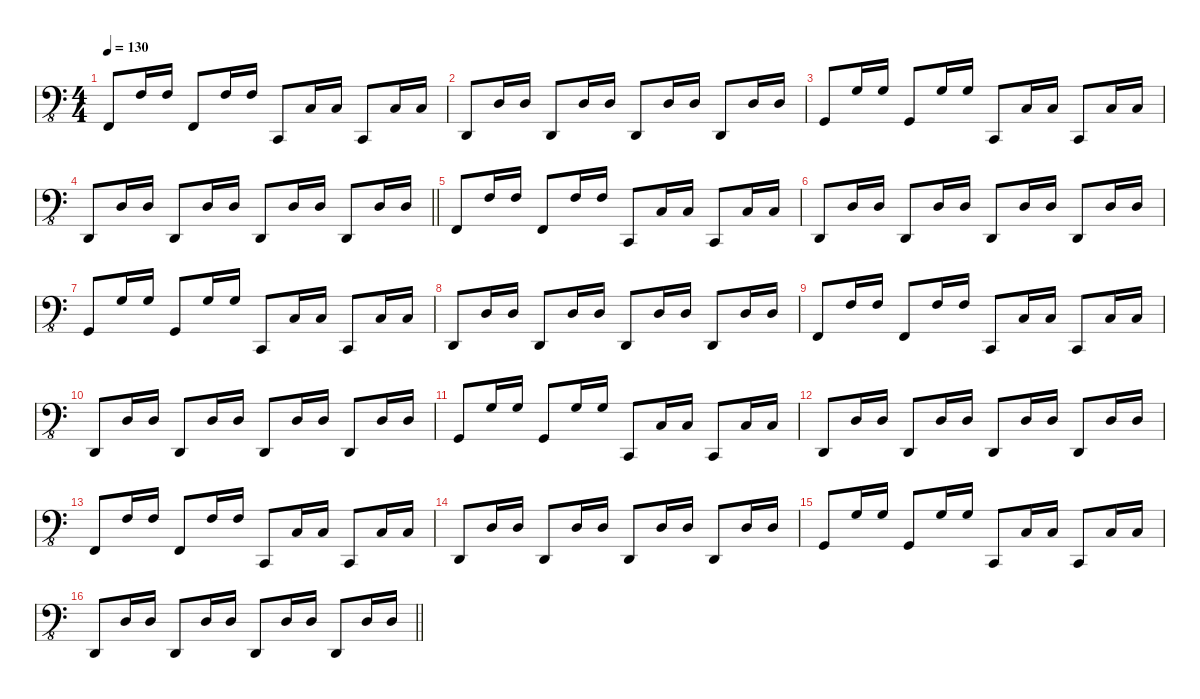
\defaultSystemsLayout 4
\hideDynamics
\bracketExtendMode nobrackets
\singleTrackTrackNamePolicy hidden
\multiTrackTrackNamePolicy hidden
\otherSystemsTrackNameOrientation horizontal
\track ("Synth 2-LH" "synth.bs.") {defaultSystemsLayout 4 instrument synthbass1}
\staff {score}
\tuning (G2 D2 A1 E1 B0)
\displaytranspose 0
\ts (4 4)
\tempo 130
\clef f4
\ottava 8vb
\ks c
1.4.8{dy f beam Up} 3.2.16{beam Up} 3.2.16{beam Up} 1.4.8{beam Up} 3.2.16{beam Up} 3.2.16{beam Up} 1.5.8{beam Up} 3.3.16{beam Up} 3.3.16{beam Up} 1.5.8{beam Up} 3.3.16{beam Up} 3.3.16{beam Up} |
3.5.8{beam Up} 5.3.16{beam Up} 5.3.16{beam Up} 3.5.8{beam Up} 5.3.16{beam Up} 5.3.16{beam Up} 3.5.8{beam Up} 5.3.16{beam Up} 5.3.16{beam Up} 3.5.8{beam Up} 5.3.16{beam Up} 5.3.16{beam Up} |
3.4.8{beam Up} 5.2.16{beam Up} 5.2.16{beam Up} 3.4.8{beam Up} 5.2.16{beam Up} 5.2.16{beam Up} 1.5.8{beam Up} 3.3.16{beam Up} 3.3.16{beam Up} 1.5.8{beam Up} 3.3.16{beam Up} 3.3.16{beam Up} |
\barLineRight lightlight
3.5.8{beam Up} 5.3.16{beam Up} 5.3.16{beam Up} 3.5.8{beam Up} 5.3.16{beam Up} 5.3.16{beam Up} 3.5.8{beam Up} 5.3.16{beam Up} 5.3.16{beam Up} 3.5.8{beam Up} 5.3.16{beam Up} 5.3.16{beam Up} |
1.4.8{beam Up} 3.2.16{beam Up} 3.2.16{beam Up} 1.4.8{beam Up} 3.2.16{beam Up} 3.2.16{beam Up} 1.5.8{beam Up} 3.3.16{beam Up} 3.3.16{beam Up} 1.5.8{beam Up} 3.3.16{beam Up} 3.3.16{beam Up} |
3.5.8{beam Up} 5.3.16{beam Up} 5.3.16{beam Up} 3.5.8{beam Up} 5.3.16{beam Up} 5.3.16{beam Up} 3.5.8{beam Up} 5.3.16{beam Up} 5.3.16{beam Up} 3.5.8{beam Up} 5.3.16{beam Up} 5.3.16{beam Up} |
3.4.8{beam Up} 5.2.16{beam Up} 5.2.16{beam Up} 3.4.8{beam Up} 5.2.16{beam Up} 5.2.16{beam Up} 1.5.8{beam Up} 3.3.16{beam Up} 3.3.16{beam Up} 1.5.8{beam Up} 3.3.16{beam Up} 3.3.16{beam Up} |
3.5.8{beam Up} 5.3.16{beam Up} 5.3.16{beam Up} 3.5.8{beam Up} 5.3.16{beam Up} 5.3.16{beam Up} 3.5.8{beam Up} 5.3.16{beam Up} 5.3.16{beam Up} 3.5.8{beam Up} 5.3.16{beam Up} 5.3.16{beam Up} |
1.4.8{beam Up} 3.2.16{beam Up} 3.2.16{beam Up} 1.4.8{beam Up} 3.2.16{beam Up} 3.2.16{beam Up} 1.5.8{beam Up} 3.3.16{beam Up} 3.3.16{beam Up} 1.5.8{beam Up} 3.3.16{beam Up} 3.3.16{beam Up} |
3.5.8{beam Up} 5.3.16{beam Up} 5.3.16{beam Up} 3.5.8{beam Up} 5.3.16{beam Up} 5.3.16{beam Up} 3.5.8{beam Up} 5.3.16{beam Up} 5.3.16{beam Up} 3.5.8{beam Up} 5.3.16{beam Up} 5.3.16{beam Up} |
3.4.8{beam Up} 5.2.16{beam Up} 5.2.16{beam Up} 3.4.8{beam Up} 5.2.16{beam Up} 5.2.16{beam Up} 1.5.8{beam Up} 3.3.16{beam Up} 3.3.16{beam Up} 1.5.8{beam Up} 3.3.16{beam Up} 3.3.16{beam Up} |
3.5.8{beam Up} 5.3.16{beam Up} 5.3.16{beam Up} 3.5.8{beam Up} 5.3.16{beam Up} 5.3.16{beam Up} 3.5.8{beam Up} 5.3.16{beam Up} 5.3.16{beam Up} 3.5.8{beam Up} 5.3.16{beam Up} 5.3.16{beam Up} |
1.4.8{beam Up} 3.2.16{beam Up} 3.2.16{beam Up} 1.4.8{beam Up} 3.2.16{beam Up} 3.2.16{beam Up} 1.5.8{beam Up} 3.3.16{beam Up} 3.3.16{beam Up} 1.5.8{beam Up} 3.3.16{beam Up} 3.3.16{beam Up} |
3.5.8{beam Up} 5.3.16{beam Up} 5.3.16{beam Up} 3.5.8{beam Up} 5.3.16{beam Up} 5.3.16{beam Up} 3.5.8{beam Up} 5.3.16{beam Up} 5.3.16{beam Up} 3.5.8{beam Up} 5.3.16{beam Up} 5.3.16{beam Up} |
3.4.8{beam Up} 5.2.16{beam Up} 5.2.16{beam Up} 3.4.8{beam Up} 5.2.16{beam Up} 5.2.16{beam Up} 1.5.8{beam Up} 3.3.16{beam Up} 3.3.16{beam Up} 1.5.8{beam Up} 3.3.16{beam Up} 3.3.16{beam Up} |
\barLineRight lightlight
3.5.8{beam Up} 5.3.16{beam Up} 5.3.16{beam Up} 3.5.8{beam Up} 5.3.16{beam Up} 5.3.16{beam Up} 3.5.8{beam Up} 5.3.16{beam Up} 5.3.16{beam Up} 3.5.8{beam Up} 5.3.16{beam Up} 5.3.16{beam Up}
